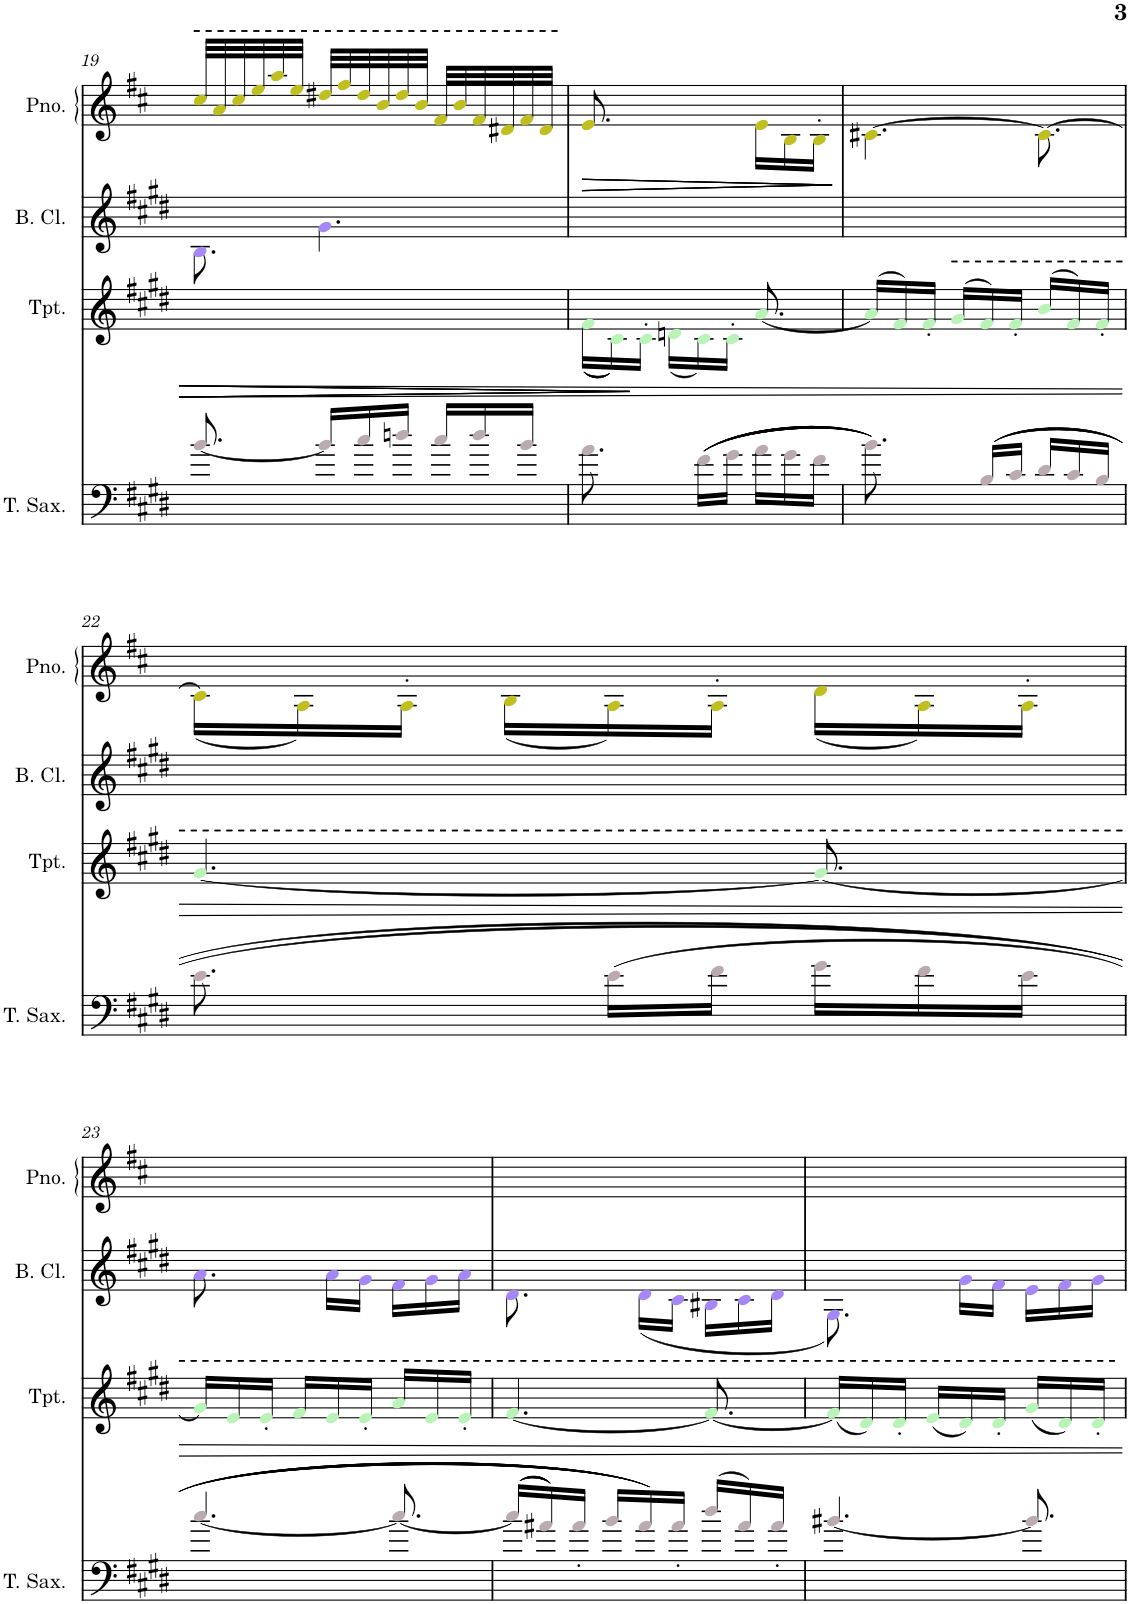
**kern	**kern	**kern	**kern	**dynam
*part4	*part3	*part2	*part1	*part1
*staff4	*staff3	*staff2	*staff1	*staff1
*I"Tenor Saxophone	*I"Trumpet	*I"Bass Clarinet	*I"Piano	*
*I'T. Sax.	*I'Tpt.	*I'B. Cl.	*I'Pno.	*
!!LO:PB:g=z
*clefF4	*clefG2	*clefG2	*clefG2	*
*Trd8c14	*Trd1c2	*Trd8c14	*	*
*k[f#c#g#d#]	*k[f#c#g#d#]	*k[f#c#g#d#]	*k[f#c#]	*
*M9/16	*M9/16	*M9/16	*M9/16	*
=19	=19	=19	=19	=19
[8.bi/	2ryy	8.Bj\	32cc#Z/LLL	.
.	.	.	32aZ/	.
.	.	.	32cc#Z/	.
.	.	.	32eeZ/	.
.	.	.	32aaZ/	.
.	.	.	32eeZ/JJJ	.
16bi/LL]	.	4.g#j\	32dd#XZ/LLL	.
.	.	.	32ff#Z/	.
16cc#i/	.	.	32dd#Z/	.
.	.	.	32bZ/	.
16ddni/JJ	.	.	32dd#Z/	.
.	.	.	32bZ/JJJ	.
16cc#i/LL	.	.	32f#Z/LLL	.
.	.	.	32bZ/	.
16ddi/	.	.	32f#Z/	.
.	.	.	32d#XZ/	.
16bi/JJ	16ryy	.	32f#Z/	.
.	.	.	32d#Z/JJJ	.
=20	=20	=20	=20	=20
!	!	!	!	!LO:HP:b
8.ai\	(<(<16f#V\LL	2ryy	8.eZ/	>
.	16c#V\))	.	.	.
.	16c#'V\JJ	.	.	.
!	!	!	!	!LO:HP:b
16ryy	(<16dnV\LL	.	8.ryy	>
(>(>(>16f#i\LL	16c#V\)	.	.	.
16g#i\JJ	16c#'V\JJ	.	.	.
!	!	!	!	!LO:HP:b
16ai\LL	[8.aV/	.	16eZ\LL	>
16g#i\	.	.	16BZ\	.
16f#i\JJ	.	16ryy	16B'Z\JJ	.
.	.	.	.	] ] ]
=21	=21	=21	=21	=21
8.bi\)))	(>16aV/LL]	2ryy	[4.c#XZ\	.
.	16f#V/)	.	.	.
.	16f#'V/JJ	.	.	.
16ryy	(>16g#V/LL	.	.	.
(>(>16Bi/LL	16f#V/)	.	.	.
16c#i/JJ	16f#'V/JJ	.	.	.
16d#i/LL	(>16bV/LL	.	8.c#Z\_	.
16c#i/	16f#V/)	.	.	.
16Bi/JJ	16f#'V/JJ	16ryy	.	.
!!LO:LB:g=z
=22	=22	=22	=22	=22
8.ei\	[4.g#V/	2ryy	(<16c#Z\LL]	.
.	.	.	16AZ\)	.
.	.	.	16A'Z\JJ	.
16ryy	.	.	(<16BZ\LL	.
(>16ei\LL	.	.	16AZ\)	.
16f#i\JJ	.	.	16A'Z\JJ	.
16g#i\LL	8.g#V/_	.	(<16dZ\LL	.
16f#i\	.	.	16AZ\)	.
16ei\JJ	.	16ryy	16A'Z\JJ	.
!!LO:LB:g=z
=23	=23	=23	=23	=23
[4.cc#i/	16g#V/LL]	8.aj\	2ryy	.
.	16eV/	.	.	.
.	16e'V/JJ	.	.	.
.	16f#V/LL	16ryy	.	.
.	16eV/	16aj\LL	.	.
.	16e'V/JJ	16g#j\JJ	.	.
8.cc#i/_	16aV/LL	16f#j\LL	.	.
.	16eV/	16g#j\	.	.
.	16e'V/JJ	16aj\JJ	16ryy	.
=24	=24	=24	=24	=24
(>(>16cc#i/LL]	[4.f#V/	8.d#j\	2ryy	.
16a#Xi/))	.	.	.	.
16a#'i/JJ	.	.	.	.
16bi/LL	.	16ryy	.	.
16a#i/)))	.	(<16d#j\LL	.	.
16a#'i/JJ	.	16c#j\JJ	.	.
(>16dd#i/LL	8.f#V/_	16B#Xj\LL	.	.
16a#i/)	.	16c#j\	.	.
16a#'i/JJ	.	16d#j\JJ	16ryy	.
=25	=25	=25	=25	=25
[4.b#Xi/	(<16f#V/LL]	8.G#j\)	2ryy	.
.	16d#V/)	.	.	.
.	16d#'V/JJ	.	.	.
.	(<16eV/LL	16ryy	.	.
.	16d#V/)	16g#j\LL	.	.
.	16d#'V/JJ	16f#j\JJ	.	.
8.b#i/]	(<16g#V/LL	16ej\LL	.	.
.	16d#V/)	16f#j\	.	.
.	16d#'V/JJ	16g#j\JJ	16ryy	.
=	=	=	=	=
*-	*-	*-	*-	*-
